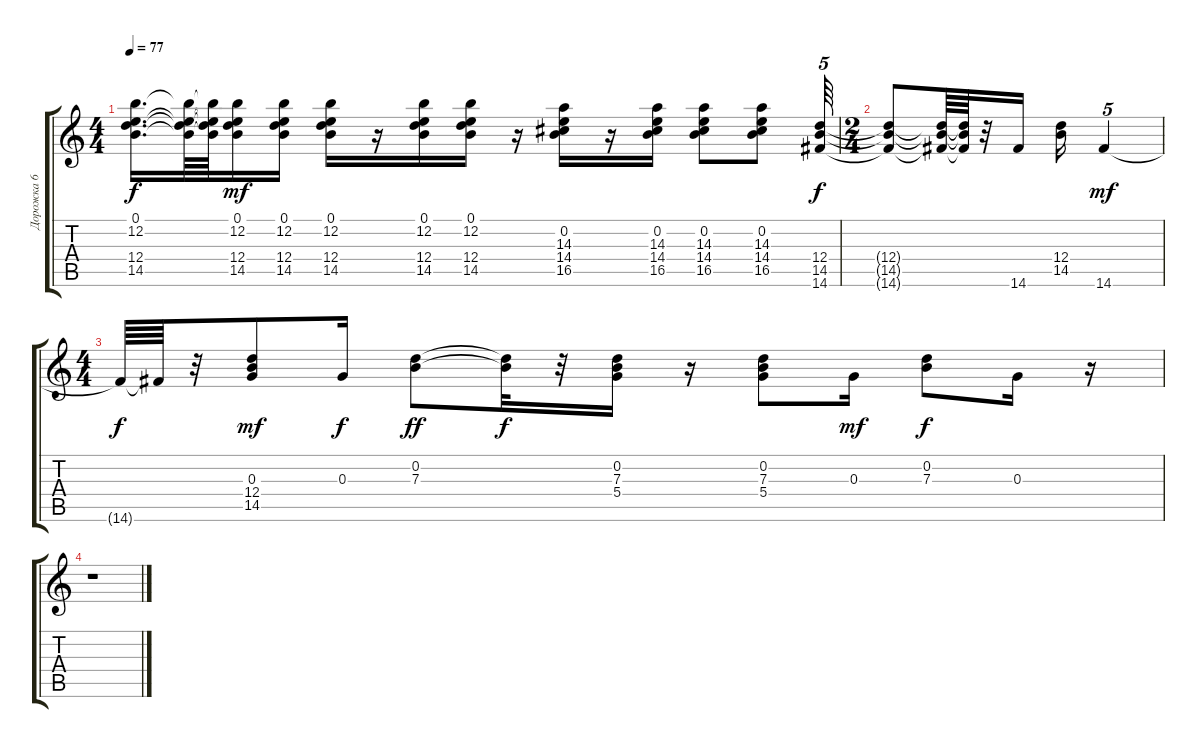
\track ("Дорожка 6" "Дорожка 6") {instrument acousticguitarsteel}
\staff {score tabs}
\tuning (E4 B3 G3 D3 A2 E2) {hide}
\ts (4 4)
\tempo 77
\clef g2
\ks c
(0.1{t} 12.2{t} 12.4{t} 14.5{t}).16{d dy f} (0.1{t} 12.2{t} 12.4{t} 14.5{t}).64 (0.1{t} 12.2{t} 12.4{t} 14.5{t}).64 (0.1 12.2 12.4 14.5).16{dy mf} (0.1 12.2 12.4 14.5).16 (0.1 12.2 12.4 14.5).16 r.16 (0.1 12.2 12.4 14.5).16 (0.1 12.2 12.4 14.5).16 r.16 (0.2 14.3 14.4 16.5).16 r.16 (0.2 14.3 14.4 16.5).16 (0.2 14.3 14.4 16.5).8 (0.2 14.3 14.4 16.5).8 (12.4 14.5 14.6).64{tu (5 4) dy f} |
\ts (2 4)
(12.4{t} 14.5{t} 14.6{t}).8 (12.4{t} 14.5{t} 14.6{t}).64 (12.4{t} 14.5{t} 14.6{t}).64 r.32 14.6.16 (12.4 14.5).16 14.6.4{tu (5 4) dy mf} |
\ts (4 4)
14.6{t}.64{dy f} 14.6{t}.64 r.32 (0.3 12.4 14.5).8{dy mf} 0.3.16{dy f} (0.2 7.3).8{dy ff} (0.2{t} 7.3{t}).32{dy f} r.32 (0.2 7.3 5.4).16 r.16 (0.2 7.3 5.4).8 0.3.16{dy mf} (0.2 7.3).8{dy f} 0.3.16 r.16 |
r.1
